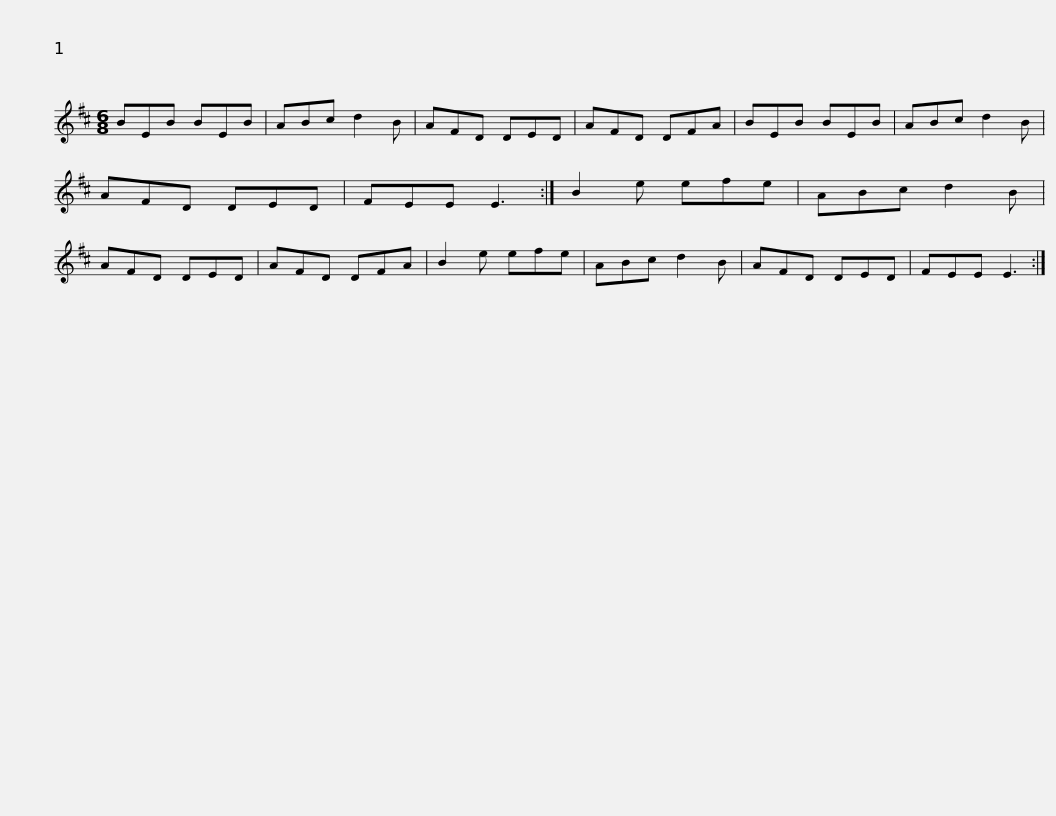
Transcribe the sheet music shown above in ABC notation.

X:1
L:1/8
M:6/8
I:linebreak $
K:D
V:1 treble
V:1
 BEB BEB | ABc d2 B | AFD DED | AFD DFA | BEB BEB | %5
 ABc d2 B | AFD DED |$ FEE E3 :| B2 e efe | ABc d2 B | %10
 AFD DED | AFD DFA | B2 e efe | ABc d2 B | AFD DED |$ %15
 FEE E3 :| %16
